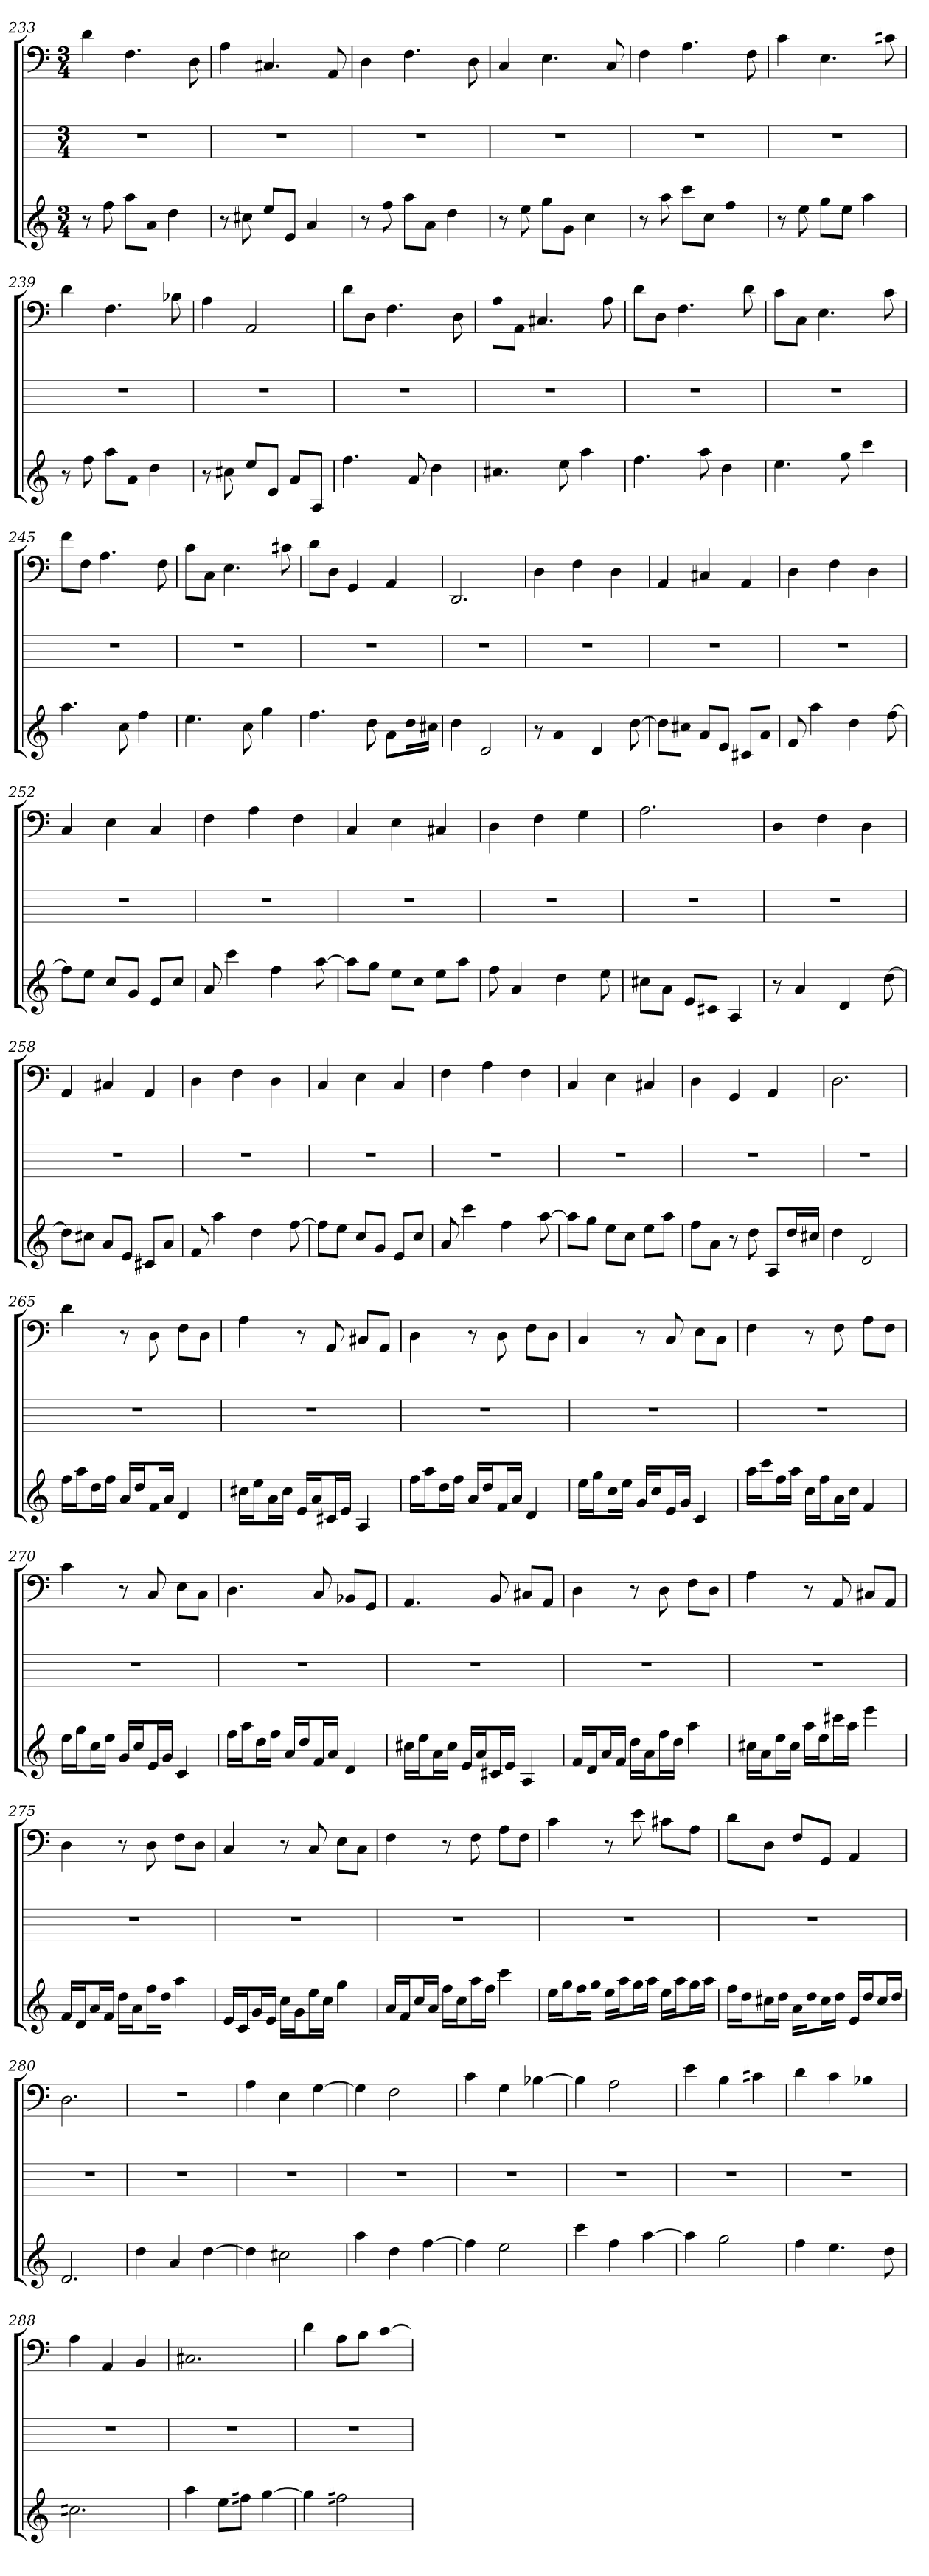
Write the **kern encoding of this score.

**kern	**kern	**kern
*part3	*part2	*part1
*staff3	*staff2	*staff1
*k[]	*k[]	*k[]
*a:	*a:	*a:
*M3/4	*M3/4	*M3/4
=233	=233	=233
8r	2.r	4d
8ff	.	.
8aaL	.	4.F
8aJ	.	.
4dd	.	.
.	.	8D
=234	=234	=234
8r	2.r	4A
8cc#X	.	.
8eeL	.	4.C#X
8eJ	.	.
4a	.	.
.	.	8AA
=235	=235	=235
8r	2.r	4D
8ff	.	.
8aaL	.	4.F
8aJ	.	.
4dd	.	.
.	.	8D
=236	=236	=236
8r	2.r	4C
8ee	.	.
8ggL	.	4.E
8gJ	.	.
4cc	.	.
.	.	8C
=237	=237	=237
8r	2.r	4F
8aa	.	.
8cccL	.	4.A
8ccJ	.	.
4ff	.	.
.	.	8F
=238	=238	=238
8r	2.r	4c
8ee	.	.
8ggL	.	4.E
8eeJ	.	.
4aa	.	.
.	.	8c#X
=239	=239	=239
8r	2.r	4d
8ff	.	.
8aaL	.	4.F
8aJ	.	.
4dd	.	.
.	.	8B-X
=240	=240	=240
8r	2.r	4A
8cc#X	.	.
8eeL	.	2AA
8eJ	.	.
8aL	.	.
8AJ	.	.
=241	=241	=241
4.ff	2.r	8dL
.	.	8DJ
.	.	4.F
8a	.	.
4dd	.	.
.	.	8D
=242	=242	=242
4.cc#X	2.r	8AL
.	.	8AAJ
.	.	4.C#X
8ee	.	.
4aa	.	.
.	.	8A
=243	=243	=243
4.ff	2.r	8dL
.	.	8DJ
.	.	4.F
8aa	.	.
4dd	.	.
.	.	8d
=244	=244	=244
4.ee	2.r	8cL
.	.	8CJ
.	.	4.E
8gg	.	.
4ccc	.	.
.	.	8c
=245	=245	=245
4.aa	2.r	8fL
.	.	8FJ
.	.	4.A
8cc	.	.
4ff	.	.
.	.	8F
=246	=246	=246
4.ee	2.r	8cL
.	.	8CJ
.	.	4.E
8cc	.	.
4gg	.	.
.	.	8c#X
=247	=247	=247
4.ff	2.r	8dL
.	.	8DJ
.	.	4GG
8dd	.	.
8aL	.	4AA
16ddL	.	.
16cc#XJJ	.	.
=248	=248	=248
4dd	2.r	2.DD
2d	.	.
=249	=249	=249
8r	2.r	4D
4a	.	.
.	.	4F
4d	.	.
.	.	4D
[8dd	.	.
=250	=250	=250
8ddL]	2.r	4AA
8cc#XJ	.	.
8aL	.	4C#X
8eJ	.	.
8c#XL	.	4AA
8aJ	.	.
=251	=251	=251
8f	2.r	4D
4aa	.	.
.	.	4F
4dd	.	.
.	.	4D
[8ff	.	.
=252	=252	=252
8ffL]	2.r	4C
8eeJ	.	.
8ccL	.	4E
8gJ	.	.
8eL	.	4C
8ccJ	.	.
=253	=253	=253
8a	2.r	4F
4ccc	.	.
.	.	4A
4ff	.	.
.	.	4F
[8aa	.	.
=254	=254	=254
8aaL]	2.r	4C
8ggJ	.	.
8eeL	.	4E
8ccJ	.	.
8eeL	.	4C#X
8aaJ	.	.
=255	=255	=255
8ff	2.r	4D
4a	.	.
.	.	4F
4dd	.	.
.	.	4G
8ee	.	.
=256	=256	=256
8cc#XL	2.r	2.A
8aJ	.	.
8eL	.	.
8c#XJ	.	.
4A	.	.
=257	=257	=257
8r	2.r	4D
4a	.	.
.	.	4F
4d	.	.
.	.	4D
[8dd	.	.
=258	=258	=258
8ddL]	2.r	4AA
8cc#XJ	.	.
8aL	.	4C#X
8eJ	.	.
8c#XL	.	4AA
8aJ	.	.
=259	=259	=259
8f	2.r	4D
4aa	.	.
.	.	4F
4dd	.	.
.	.	4D
[8ff	.	.
=260	=260	=260
8ffL]	2.r	4C
8eeJ	.	.
8ccL	.	4E
8gJ	.	.
8eL	.	4C
8ccJ	.	.
=261	=261	=261
8a	2.r	4F
4ccc	.	.
.	.	4A
4ff	.	.
.	.	4F
[8aa	.	.
=262	=262	=262
8aaL]	2.r	4C
8ggJ	.	.
8eeL	.	4E
8ccJ	.	.
8eeL	.	4C#X
8aaJ	.	.
=263	=263	=263
8ffL	2.r	4D
8aJ	.	.
8r	.	4GG
8dd	.	.
8AL	.	4AA
16ddL	.	.
16cc#XJJ	.	.
=264	=264	=264
4dd	2.r	2.D
2d	.	.
=265	=265	=265
16ffLL	2.r	4d
16aaJ	.	.
16ddL	.	.
16ffJJ	.	.
16aLL	.	8r
16ddJ	.	.
16fL	.	8D
16aJJ	.	.
4d	.	8FL
.	.	8DJ
=266	=266	=266
16cc#XLL	2.r	4A
16eeJ	.	.
16aL	.	.
16cc#JJ	.	.
16eLL	.	8r
16aJ	.	.
16c#XL	.	8AA
16eJJ	.	.
4A	.	8C#XL
.	.	8AAJ
=267	=267	=267
16ffLL	2.r	4D
16aaJ	.	.
16ddL	.	.
16ffJJ	.	.
16aLL	.	8r
16ddJ	.	.
16fL	.	8D
16aJJ	.	.
4d	.	8FL
.	.	8DJ
=268	=268	=268
16eeLL	2.r	4C
16ggJ	.	.
16ccL	.	.
16eeJJ	.	.
16gLL	.	8r
16ccJ	.	.
16eL	.	8C
16gJJ	.	.
4c	.	8EL
.	.	8CJ
=269	=269	=269
16aaLL	2.r	4F
16cccJ	.	.
16ffL	.	.
16aaJJ	.	.
16ccLL	.	8r
16ffJ	.	.
16aL	.	8F
16ccJJ	.	.
4f	.	8AL
.	.	8FJ
=270	=270	=270
16eeLL	2.r	4c
16ggJ	.	.
16ccL	.	.
16eeJJ	.	.
16gLL	.	8r
16ccJ	.	.
16eL	.	8C
16gJJ	.	.
4c	.	8EL
.	.	8CJ
=271	=271	=271
16ffLL	2.r	4.D
16aaJ	.	.
16ddL	.	.
16ffJJ	.	.
16aLL	.	.
16ddJ	.	.
16fL	.	8C
16aJJ	.	.
4d	.	8BB-XL
.	.	8GGJ
=272	=272	=272
16cc#XLL	2.r	4.AA
16eeJ	.	.
16aL	.	.
16cc#JJ	.	.
16eLL	.	.
16aJ	.	.
16c#XL	.	8BB
16eJJ	.	.
4A	.	8C#XL
.	.	8AAJ
=273	=273	=273
16fLL	2.r	4D
16dJ	.	.
16aL	.	.
16fJJ	.	.
16ddLL	.	8r
16aJ	.	.
16ffL	.	8D
16ddJJ	.	.
4aa	.	8FL
.	.	8DJ
=274	=274	=274
16cc#XLL	2.r	4A
16aJ	.	.
16eeL	.	.
16cc#JJ	.	.
16aaLL	.	8r
16eeJ	.	.
16ccc#XL	.	8AA
16aaJJ	.	.
4eee	.	8C#XL
.	.	8AAJ
=275	=275	=275
16fLL	2.r	4D
16dJ	.	.
16aL	.	.
16fJJ	.	.
16ddLL	.	8r
16aJ	.	.
16ffL	.	8D
16ddJJ	.	.
4aa	.	8FL
.	.	8DJ
=276	=276	=276
16eLL	2.r	4C
16cJ	.	.
16gL	.	.
16eJJ	.	.
16ccLL	.	8r
16gJ	.	.
16eeL	.	8C
16ccJJ	.	.
4gg	.	8EL
.	.	8CJ
=277	=277	=277
16aLL	2.r	4F
16fJ	.	.
16ccL	.	.
16aJJ	.	.
16ffLL	.	8r
16ccJ	.	.
16aaL	.	8F
16ffJJ	.	.
4ccc	.	8AL
.	.	8FJ
=278	=278	=278
16eeLL	2.r	4c
16ggJ	.	.
16ffL	.	.
16ggJJ	.	.
16eeLL	.	8r
16aaJ	.	.
16ggL	.	8e
16aaJJ	.	.
16eeLL	.	8c#XL
16aaJ	.	.
16ggL	.	8AJ
16aaJJ	.	.
=279	=279	=279
16ffLL	2.r	8dL
16ddJ	.	.
16cc#XL	.	8DJ
16ddJJ	.	.
16aLL	.	8FL
16ddJ	.	.
16cc#L	.	8GGJ
16ddJJ	.	.
16eLL	.	4AA
16ddJ	.	.
16cc#L	.	.
16ddJJ	.	.
=280	=280	=280
2.d	2.r	2.D
=281	=281	=281
4dd	2.r	2.r
4a	.	.
[4dd	.	.
=282	=282	=282
4dd]	2.r	4A
2cc#X	.	4E
.	.	[4G
=283	=283	=283
4aa	2.r	4G]
4dd	.	2F
[4ff	.	.
=284	=284	=284
4ff]	2.r	4c
2ee	.	4G
.	.	[4B-X
=285	=285	=285
4ccc	2.r	4B-]
4ff	.	2A
[4aa	.	.
=286	=286	=286
4aa]	2.r	4e
2gg	.	4B
.	.	4c#X
=287	=287	=287
4ff	2.r	4d
4.ee	.	4c
.	.	4B-X
8dd	.	.
=288	=288	=288
2.cc#X	2.r	4A
.	.	4AA
.	.	4BB
=289	=289	=289
4aa	2.r	2.C#X
8eeL	.	.
8ff#XJ	.	.
[4gg	.	.
=290	=290	=290
4gg]	2.r	4d
2ff#X	.	8AL
.	.	8BJ
.	.	[4c
=	=	=
*-	*-	*-
